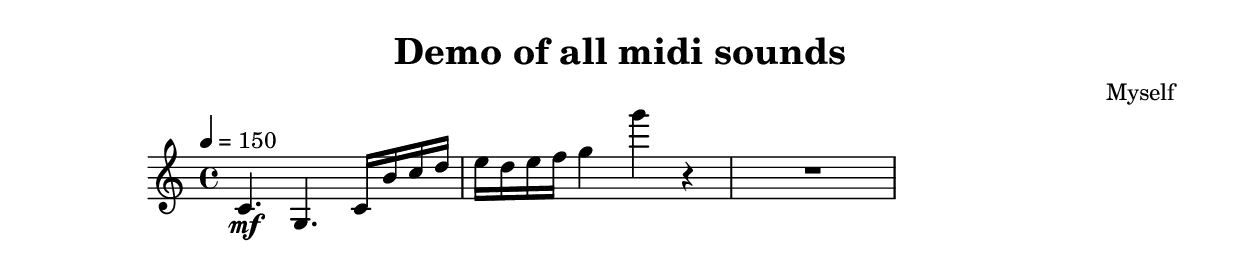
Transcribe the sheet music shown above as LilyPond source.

\version "2.20.0"
% soundfont mapping for Nice-Keys-Ultimate-V2.3.sf2
#(define instrument-names-alist '())
#(set! instrument-names-alist
      (append
       `(
         ("Yamaha C5 Grand" . ,(- 1 1))
         ("Dark Grand" . ,(- 2 1))
         ("Mellow Grand" . ,(- 3 1))
         ("Bright Grand" . ,(- 4 1))
         ("Very Bright Grand" . ,(- 5 1))
         ("Upright Piano" . ,(- 6 1))
         ("Upright Bright" . ,(- 7 1))
         ("RESONANCE" . ,(- 8 1))

         ;; (9-16 chrom percussion)
         ("Yam C5 No Resonance" . ,(- 9 1))
         ;; does not exists in soundfont ("" . ,(- 10 1))
         ("music box" . ,(- 11 1))
         ("vibraphone" . ,(- 12 1))
         ("marimba" . ,(- 13 1))
         ("xylophone" . ,(- 14 1))
         ("tubular bells" . ,(- 15 1))
         ("dulcimer" . ,(- 16 1))

         ;; (17-24 organ)
         ("drawbar organ" . ,(- 17 1))
         ("percussive organ" . ,(- 18 1))
         ("rock organ" . ,(- 19 1))
         ("church organ" . ,(- 20 1))
         ("reed organ" . ,(- 21 1))
         ("accordion" . ,(- 22 1))
         ("harmonica" . ,(- 23 1))
         ("concertina" . ,(- 24 1))

         ;; (25-32 guitar)
         ("acoustic guitar (nylon)" . ,(- 25 1))
         ("acoustic guitar (steel)" . ,(- 26 1))
         ("electric guitar (jazz)" . ,(- 27 1))
         ("electric guitar (clean)" . ,(- 28 1))
         ("electric guitar (muted)" . ,(- 29 1))
         ("overdriven guitar" . ,(- 30 1))
         ("distorted guitar" . ,(- 31 1))
         ("guitar harmonics" . ,(- 32 1))

         ;; (33-40 bass)
         ("acoustic bass" . ,(- 33 1))
         ("electric bass (finger)" . ,(- 34 1))
         ("electric bass (pick)" . ,(- 35 1))
         ("fretless bass" . ,(- 36 1))
         ("slap bass 1" . ,(- 37 1))
         ("slap bass 2" . ,(- 38 1))
         ("synth bass 1" . ,(- 39 1))
         ("synth bass 2" . ,(- 40 1))

         ;; (41-48 strings)
         ("violin" . ,(- 41 1))
         ("viola" . ,(- 42 1))
         ("cello" . ,(- 43 1))
         ("contrabass" . ,(- 44 1))
         ("tremolo strings" . ,(- 45 1))
         ("pizzicato strings" . ,(- 46 1))
         ("orchestral harp" . ,(- 47 1))
         ("timpani" . ,(- 48 1))

         ;; (49-56 ensemble)
         ("string ensemble 1" . ,(- 49 1))
         ("string ensemble 2" . ,(- 50 1))
         ("synthstrings 1" . ,(- 51 1))
         ("synthstrings 2" . ,(- 52 1))
         ("choir aahs" . ,(- 53 1))
         ("voice oohs" . ,(- 54 1))
         ("synth voice" . ,(- 55 1))
         ("orchestra hit" . ,(- 56 1))

         ;; (57-64 brass)
         ("trumpet" . ,(- 57 1))
         ("trombone" . ,(- 58 1))
         ("tuba" . ,(- 59 1))
         ("muted trumpet" . ,(- 60 1))
         ("french horn" . ,(- 61 1))
         ("brass section" . ,(- 62 1))
         ("synthbrass 1" . ,(- 63 1))
         ("synthbrass 2" . ,(- 64 1))

         ;; (65-72 reed)
         ("soprano sax" . ,(- 65 1))
         ("alto sax" . ,(- 66 1))
         ("tenor sax" . ,(- 67 1))
         ("baritone sax" . ,(- 68 1))
         ("oboe" . ,(- 69 1))
         ("english horn" . ,(- 70 1))
         ("bassoon" . ,(- 71 1))
         ("clarinet" . ,(- 72 1))

         ;; (73-80 pipe)
         ("piccolo" . ,(- 73 1))
         ("flute" . ,(- 74 1))
         ("recorder" . ,(- 75 1))
         ("pan flute" . ,(- 76 1))
         ("blown bottle" . ,(- 77 1))
         ("shakuhachi" . ,(- 78 1))
         ("whistle" . ,(- 79 1))
         ("ocarina" . ,(- 80 1))

         ;; (81-88 synth lead)
         ("lead 1 (square)" . ,(- 81 1))
         ("lead 2 (sawtooth)" . ,(- 82 1))
         ("lead 3 (calliope)" . ,(- 83 1))
         ("lead 4 (chiff)" . ,(- 84 1))
         ("lead 5 (charang)" . ,(- 85 1))
         ("lead 6 (voice)" . ,(- 86 1))
         ("lead 7 (fifths)" . ,(- 87 1))
         ("lead 8 (bass+lead)" . ,(- 88 1))

         ;; (89-96 synth pad)
         ("pad 1 (new age)" . ,(- 89 1))
         ("pad 2 (warm)" . ,(- 90 1))
         ("pad 3 (polysynth)" . ,(- 91 1))
         ("pad 4 (choir)" . ,(- 92 1))
         ("pad 5 (bowed)" . ,(- 93 1))
         ("pad 6 (metallic)" . ,(- 94 1))
         ("pad 7 (halo)" . ,(- 95 1))
         ("pad 8 (sweep)" . ,(- 96 1))

         ;; (97-104 synth effects)
         ("fx 1 (rain)" . ,(- 97 1))
         ("fx 2 (soundtrack)" . ,(- 98 1))
         ("fx 3 (crystal)" . ,(- 99 1))
         ("fx 4 (atmosphere)" . ,(- 100 1))
         ("fx 5 (brightness)" . ,(- 101 1))
         ("fx 6 (goblins)" . ,(- 102 1))
         ("fx 7 (echoes)" . ,(- 103 1))
         ("fx 8 (sci-fi)" . ,(- 104 1))

         ;; (105-112 ethnic)
         ("sitar" . ,(- 105 1))
         ("banjo" . ,(- 106 1))
         ("shamisen" . ,(- 107 1))
         ("koto" . ,(- 108 1))
         ("kalimba" . ,(- 109 1))
         ("bagpipe" . ,(- 110 1))
         ("fiddle" . ,(- 111 1))
         ("shanai" . ,(- 112 1))

         ;; (113-120 percussive)
         ("tinkle bell" . ,(- 113 1))
         ("agogo" . ,(- 114 1))
         ("steel drums" . ,(- 115 1))
         ("woodblock" . ,(- 116 1))
         ("taiko drum" . ,(- 117 1))
         ("melodic tom" . ,(- 118 1))
         ("synth drum" . ,(- 119 1))
         ("reverse cymbal" . ,(- 120 1))

         ;; (121-128 sound effects)
         ("guitar fret noise" . ,(- 121 1))
         ("breath noise" . ,(- 122 1))
         ("seashore" . ,(- 123 1))
         ("bird tweet" . ,(- 124 1))
         ("telephone ring" . ,(- 125 1))
         ("helicopter" . ,(- 126 1))
         ("applause" . ,(- 127 1))
         ("gunshot" . ,(- 128 1))

         ;; (channel 10 drum-kits - subtract 32768 to get program no.)
         ("standard kit" .     ,(+ 32768 0))
         ("standard drums" .   ,(+ 32768 0))
         ("drums" .            ,(+ 32768 0))
         ("room kit" .         ,(+ 32768 8))
         ("room drums" .       ,(+ 32768 8))
         ("power kit" .        ,(+ 32768 16))
         ("power drums" .      ,(+ 32768 16))
         ("rock drums" .       ,(+ 32768 16))
         ("electronic kit" .   ,(+ 32768 24))
         ("electronic drums" . ,(+ 32768 24))
         ("tr-808 kit" .       ,(+ 32768 25))
         ("tr-808 drums" .     ,(+ 32768 25))
         ("jazz kit" .         ,(+ 32768 32))
         ("jazz drums" .       ,(+ 32768 32))
         ("brush kit" .        ,(+ 32768 40))
         ("brush drums" .      ,(+ 32768 40))
         ("orchestra kit" .    ,(+ 32768 48))
         ("orchestra drums" .  ,(+ 32768 48))
         ("classical drums" .  ,(+ 32768 48))
         ("sfx kit" .          ,(+ 32768 56))
         ("sfx drums" .        ,(+ 32768 56))
         ("mt-32 kit" .        ,(+ 32768 127))
         ("mt-32 drums" .      ,(+ 32768 127))
         ("cm-64 kit" .        ,(+ 32768 127))
         ("cm-64 drums" .      ,(+ 32768 127))
         )
       instrument-names-alist))






%{

./Nice-Keys-Ultimate-V2.3.sf2

000-000 Yamaha C5 Grand
000-001 Dark Grand
000-002 Mellow Grand
000-003 Bright Grand
000-004 Very Bright Grand
000-005 Upright Piano
000-006 Upright Bright
000-007 RESONANCE
000-008 -Yam C5 No Resonance
000-010 Straight Rhodes
000-011 Rhodes Bright
000-012 Slow, Light,Tremolo
000-013 SLT Bright
000-014 Slow, Heavy,Tremolo
000-015 Fast, Light,Tremolo
000-016 Fast, Heavy,Tremolo
000-017 HS DX7 Rhodes
000-018 Hard FM EP
000-019 Harpsichord
000-020 Silky Pad
000-021 Warm Pad
000-022 Full Strings Vel
000-023 Slow Strings
000-024 Fast Strings
000-025 Chamber Strings SSO
000-026 Full Orchestra
000-027 Mono Strings Velo
000-028 Pizzicato Strings
000-029 Synth Strings
000-031 StackStrings
000-032 Violin Vel SSO
000-033 Cello
000-034 Cello SSO
000-035 Viola SSO
000-036 Bass Strings SSO
000-037 Flute+8 Vel SSO
000-038 Flute
000-039 Piccolo
000-040 Tenor Sax
000-041 Alto Sax
000-042 Trumpet+8 Vel
000-043 Trumpet
000-045 Trombone
000-046 Tuba
000-047 Brass
000-048 Oboe
000-049 Clarinet
000-050 Bassoon
000-051 Timpani
000-052 Pan Flute
000-053 Marimba
000-054 Fiddle
000-056 Banjo 5 String
000-057 Mandolin Expression
000-059 Bagpipe
000-061 Brightness
000-062 Atmosphere
000-063 Voyager-8
000-064 Saw Wave
000-065 Moog Pad
000-066 Moog 55 Rez
000-068 Rotary Org.S
000-069 Hammond Org.F
000-070 B3 Fast Leslie
000-072 Pipe Organ
000-073 Grand Plein-jeu
000-074 Principaux 8 4
000-075 Accordion
000-076 Italian Accordion
000-077 Steel Guitar Fret
000-078 12 String Guitar
000-079 Nylon Guitar Fret
000-080 Spanish V Slide
000-081 Single Coil FX
000-082 LP Twin Elec Gtr
000-083 Jazz Guitar 1
000-084 Overdrive Guitar
000-085 Distortion Guitar
000-086 Muted Guitar 1
000-087 Muted Guitar 2
000-088 Muted Acoustic Gtr
001-000 Dynamic Yamaha C5
001-008 -Dynamic No Res
001-018 FM-Yam Hybrid
001-025 Chamber Str 2
001-032 Violin (all around)
001-033 Cello (E Winer)
001-054 Fiddle Velocity
001-077 Steel Guitar
001-079 Nylon Guitar
001-080 Spanish
001-081 Single Coil FX Pick
001-082 LP Twin Pick Gtr
001-083 Jazz Guitar 2
001-084 Overdrive Gtr Pick
001-085 Distn Gtr Pick
002-008 -Dark Grand No Res
002-018 FM-Up Hybrid
002-032 Two Violins
002-054 Fiddle w Bow Lift
002-077 Steel Low Vel Mute
002-081 Single Coil Dry
002-082 LP Twin Muted
002-083 Jazz Guitar 3
002-085 Distn Gtr Fade
003-008 -Mellow Grand No Res
003-077 Steel Layered Mute
003-081 Single Coil Pick
004-081 Single Coil Muted
005-008 -Bright No Res
006-008 -V.Bright No Res
007-008 -Upright No Res
008-008 -Upright Brt No Res


/////////////////////////////////////////////////////////////////////////////////////
./Sal-Stein-Uprights-Sforzando-V4.0.sf2

000-000 Yamaha C5 Grand
000-001 Dynamic Yamaha C5
000-002 Dark Grand
000-003 Mellow Grand
000-004 Bright Grand
000-005 Very Bright Grand
000-006 Classic Steinway
000-007 Studio Steinway
000-008 Bright Steinway
000-009 Upright Piano
000-010 Upright Bright
000-011 Honky Tonk
000-012 RESONANCE
000-013 -Yam C5 No Res
000-014 -Dynamic No Res
000-015 -Dark Grand No Res
000-016 -Mellow Grand No Res
000-017 -Bright No Res
000-018 -V.Bright No Res
000-019 -ClassicStein No Res
000-020 -Studio Stein No Res
000-021 -Bright Stein No Res
000-022 -Upright No Res
000-023 -Upright Brt No Res

%}

\header {
  title = "Demo of all midi sounds"
  arranger = "Myself "
}

baseMelody = \relative c' {
  c4.\mf g c16 b' c d
  e16 d e f g4 g'4 r
  R1
}
melody = {
  \tempo 4 = 150
  \baseMelody
}

\score {
  \new Staff <<
    \new Voice \melody
  >>
  \layout { }

}

\score {
  \new Staff <<
    \new Voice {
      r\mf
      \set Staff.midiInstrument = #"acoustic grand" \melody
      \set Staff.midiInstrument = #"bright acoustic" \melody
      \set Staff.midiInstrument = #"electric grand" \melody
      \set Staff.midiInstrument = #"honky-tonk" \melody
      \set Staff.midiInstrument = #"electric piano 1" \melody
      \set Staff.midiInstrument = #"electric piano 2" \melody
      \set Staff.midiInstrument = #"harpsichord" \melody
      \set Staff.midiInstrument = #"clav" \melody
      \set Staff.midiInstrument = #"celesta" \melody
      \set Staff.midiInstrument = #"glockenspiel" \melody
      \set Staff.midiInstrument = #"music box" \melody
      \set Staff.midiInstrument = #"vibraphone" \melody
      \set Staff.midiInstrument = #"marimba" \melody
      \set Staff.midiInstrument = #"xylophone" \melody
      \set Staff.midiInstrument = #"tubular bells" \melody
      \set Staff.midiInstrument = #"dulcimer" \melody
      \set Staff.midiInstrument = #"drawbar organ" \melody
      \set Staff.midiInstrument = #"percussive organ" \melody
      \set Staff.midiInstrument = #"rock organ" \melody
      \set Staff.midiInstrument = #"church organ" \melody
      \set Staff.midiInstrument = #"reed organ" \melody
      \set Staff.midiInstrument = #"accordion" \melody
      \set Staff.midiInstrument = #"harmonica" \melody
      \set Staff.midiInstrument = #"concertina" \melody
      \set Staff.midiInstrument = #"acoustic guitar (nylon)" \melody
      \set Staff.midiInstrument = #"acoustic guitar (steel)" \melody
      \set Staff.midiInstrument = #"electric guitar (jazz)" \melody
      \set Staff.midiInstrument = #"electric guitar (clean)" \melody
      \set Staff.midiInstrument = #"electric guitar (muted)" \melody
      \set Staff.midiInstrument = #"overdriven guitar" \melody
      \set Staff.midiInstrument = #"distorted guitar" \melody
      \set Staff.midiInstrument = #"acoustic bass" \melody
      \set Staff.midiInstrument = #"electric bass (finger)" \melody
      \set Staff.midiInstrument = #"electric bass (pick)" \melody
      \set Staff.midiInstrument = #"fretless bass" \melody
      \set Staff.midiInstrument = #"slap bass 1" \melody
      \set Staff.midiInstrument = #"slap bass 2" \melody
      \set Staff.midiInstrument = #"synth bass 1" \melody
      \set Staff.midiInstrument = #"synth bass 2" \melody
      \set Staff.midiInstrument = #"violin" \melody
      \set Staff.midiInstrument = #"viola" \melody
      \set Staff.midiInstrument = #"cello" \melody
      \set Staff.midiInstrument = #"contrabass" \melody
      \set Staff.midiInstrument = #"tremolo strings" \melody
      \set Staff.midiInstrument = #"pizzicato strings" \melody
      \set Staff.midiInstrument = #"orchestral harp" \melody
      \set Staff.midiInstrument = #"timpani" \melody
      \set Staff.midiInstrument = #"string ensemble 1" \melody
      \set Staff.midiInstrument = #"string ensemble 2" \melody
      \set Staff.midiInstrument = #"synthstrings 1" \melody
      \set Staff.midiInstrument = #"synthstrings 2" \melody
      \set Staff.midiInstrument = #"choir aahs" \melody
      \set Staff.midiInstrument = #"voice oohs" \melody
      \set Staff.midiInstrument = #"synth voice" \melody
      \set Staff.midiInstrument = #"orchestra hit" \melody
      \set Staff.midiInstrument = #"trumpet" \melody
      \set Staff.midiInstrument = #"trombone" \melody
      \set Staff.midiInstrument = #"tuba" \melody
      \set Staff.midiInstrument = #"muted trumpet" \melody
      \set Staff.midiInstrument = #"french horn" \melody
      \set Staff.midiInstrument = #"brass section" \melody
      \set Staff.midiInstrument = #"synthbrass 1" \melody
      \set Staff.midiInstrument = #"synthbrass 2" \melody
      \set Staff.midiInstrument = #"soprano sax" \melody
      \set Staff.midiInstrument = #"alto sax" \melody
      \set Staff.midiInstrument = #"tenor sax" \melody
      \set Staff.midiInstrument = #"baritone sax" \melody
      \set Staff.midiInstrument = #"oboe" \melody
      \set Staff.midiInstrument = #"english horn" \melody
      \set Staff.midiInstrument = #"bassoon" \melody
      \set Staff.midiInstrument = #"clarinet" \melody
      \set Staff.midiInstrument = #"piccolo" \melody
      \set Staff.midiInstrument = #"flute" \melody
      \set Staff.midiInstrument = #"recorder" \melody
      \set Staff.midiInstrument = #"pan flute" \melody
      \set Staff.midiInstrument = #"blown bottle" \melody
      \set Staff.midiInstrument = #"shakuhachi" \melody
      \set Staff.midiInstrument = #"whistle" \melody
      \set Staff.midiInstrument = #"ocarina" \melody
      \set Staff.midiInstrument = #"lead 1 (square)" \melody
      \set Staff.midiInstrument = #"lead 2 (sawtooth)" \melody
      \set Staff.midiInstrument = #"lead 3 (calliope)" \melody
      \set Staff.midiInstrument = #"lead 4 (chiff)" \melody
      \set Staff.midiInstrument = #"lead 5 (charang)" \melody
      \set Staff.midiInstrument = #"lead 6 (voice)" \melody
      \set Staff.midiInstrument = #"lead 7 (fifths)" \melody
      \set Staff.midiInstrument = #"lead 8 (bass+lead)" \melody
      \set Staff.midiInstrument = #"pad 1 (new age)" \melody
      \set Staff.midiInstrument = #"pad 2 (warm)" \melody
      \set Staff.midiInstrument = #"pad 3 (polysynth)" \melody
      \set Staff.midiInstrument = #"pad 4 (choir)" \melody
      \set Staff.midiInstrument = #"pad 5 (bowed)" \melody
      \set Staff.midiInstrument = #"pad 6 (metallic)" \melody
      \set Staff.midiInstrument = #"pad 7 (halo)" \melody
      \set Staff.midiInstrument = #"pad 8 (sweep)" \melody
      \set Staff.midiInstrument = #"fx 1 (rain)" \melody
      \set Staff.midiInstrument = #"fx 2 (soundtrack)" \melody
      \set Staff.midiInstrument = #"fx 3 (crystal)" \melody
      \set Staff.midiInstrument = #"fx 4 (atmosphere)" \melody
      \set Staff.midiInstrument = #"fx 5 (brightness)" \melody
      \set Staff.midiInstrument = #"fx 6 (goblins)" \melody
      \set Staff.midiInstrument = #"fx 7 (echoes)" \melody
      \set Staff.midiInstrument = #"fx 8 (sci-fi)" \melody
      \set Staff.midiInstrument = #"sitar" \melody
      \set Staff.midiInstrument = #"banjo" \melody
      \set Staff.midiInstrument = #"shamisen" \melody
      \set Staff.midiInstrument = #"koto" \melody
      \set Staff.midiInstrument = #"kalimba" \melody
      \set Staff.midiInstrument = #"bagpipe" \melody
      \set Staff.midiInstrument = #"fiddle" \melody
      \set Staff.midiInstrument = #"shanai" \melody
      \set Staff.midiInstrument = #"tinkle bell" \melody
      \set Staff.midiInstrument = #"agogo" \melody
      \set Staff.midiInstrument = #"steel drums" \melody
      \set Staff.midiInstrument = #"woodblock" \melody
      \set Staff.midiInstrument = #"taiko drum" \melody
      \set Staff.midiInstrument = #"melodic tom" \melody
      \set Staff.midiInstrument = #"synth drum" \melody
      \set Staff.midiInstrument = #"reverse cymbal" \melody
      \set Staff.midiInstrument = #"guitar fret noise" \melody
      \set Staff.midiInstrument = #"breath noise" \melody
      \set Staff.midiInstrument = #"seashore" \melody
      \set Staff.midiInstrument = #"bird tweet" \melody
      \set Staff.midiInstrument = #"telephone ring" \melody
      \set Staff.midiInstrument = #"helicopter" \melody
      \set Staff.midiInstrument = #"applause" \melody
      \set Staff.midiInstrument = #"gunshot" \melody
    }
  >>
  \midi { }
}